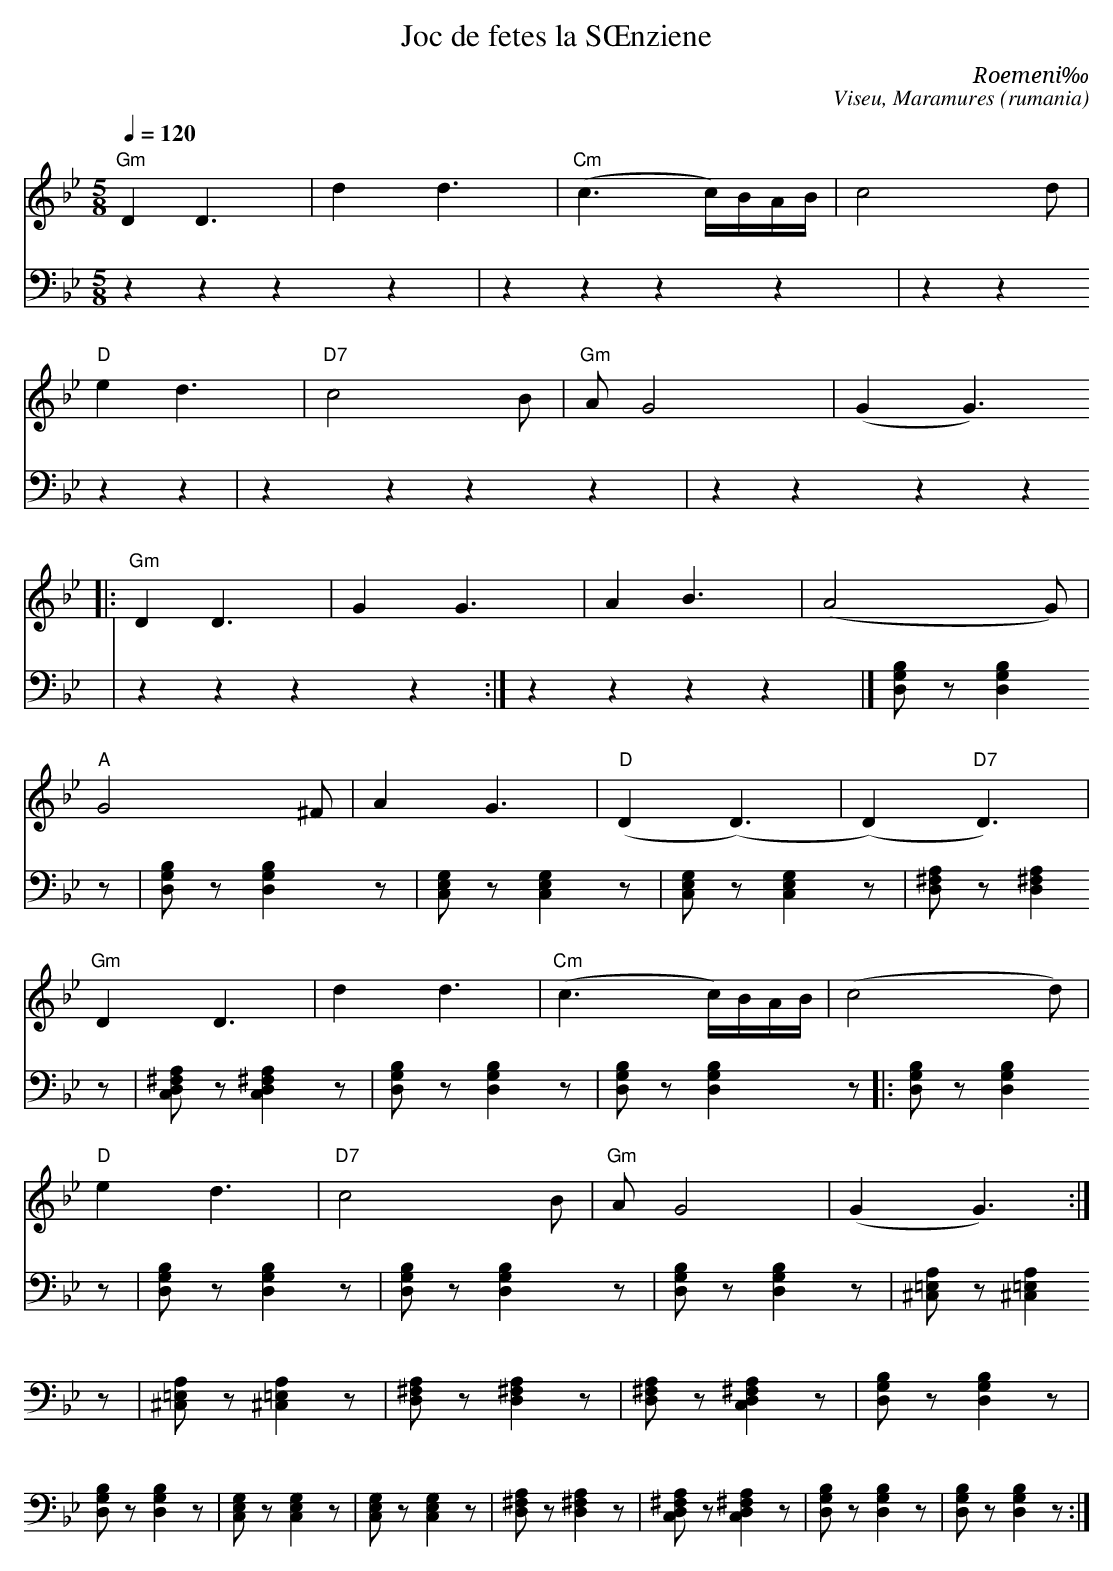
X:1
T:Joc de fetes la SŒnziene
O:rumania
C:Roemeni‰
C:Viseu, Maramures
M:5/8
L:1/8
Q:1/4=120
K:Gm
V:1
"Gm" D2 D3 |d2 d3 |"Cm" (c3 c/)B/A/B/ |c4 d|
"D" e2 d3 |"D7" c4 B|"Gm" A G4 |(G2 G3)
|:"Gm" D2 D3 |G2 G3 |A2 B3 |(A4 G)|
"A" G4 ^F|A2 G3 |"D" (D2 (D3) |(D2) "D7" D3) |
"Gm" D2 D3 |d2 d3 |"Cm" (c3 c/)B/A/B/ |(c4 d)|
"D" e2 d3 |"D7" c4 B|"Gm" A G4 |(G2 G3) :|
V:2          %Akkoorden2
z2 z2 z2 z2 |z2 z2 z2 z2 |z2 z2 z2 z2 |z2 z2 z2 z2 |
z2 z2 z2 z2 |z2 z2 z2 z2 :|z2 z2 z2 z2 |][G,B, D,]z [G,2B,2 D,2]z|
[G,B,D,]z[G,2B,2 D,2]z|[C,E,G,]z[C,2E,2 G,2]z|[C,E,G,]z[C,2E,2 G,2]z|[D,^F,A,]z[D,2^F,2 A,2]z|
[D,^F,A, C,]z [D,2^F,2 A,2 C,2]z|[G,B,D,]z[G,2B,2 D,2]z|[G,B,D,]z[G,2B,2 D,2]z |:[G,B,D,]z[G,2B,2 D,2]z|
[G,B,D,]z[G,2B,2 D,2]z|[G,B,D,]z[G,2B,2 D,2]z|[G,B,D,]z[G,2B,2 D,2]z|[A,^C,=E,]z[A,2^C,2 =E,2]z|
[A,^C,=E,]z[A,2^C,2 =E,2]z|[D,^F,A,]z[D,2^F,2 A,2]z|[D,^F,A,]z[D,2^F,2 A,2 C,2]z|[G,B,D,]z[G,2B,2 D,2]z|
[G,B,D,]z[G,2B,2 D,2]z|[C,E,G,]z[C,2E,2 G,2]z|[C,E,G,]z[C,2E,2 G,2]z|[D,^F,A,]z[D,2^F,2 A,2]z|
[D,^F,A, C,]z [D,2^F,2 A,2 C,2]z|[G,B,D,]z[G,2B,2 D,2]z|[G,B,D,]z[G,2B,2 D,2]z:|
